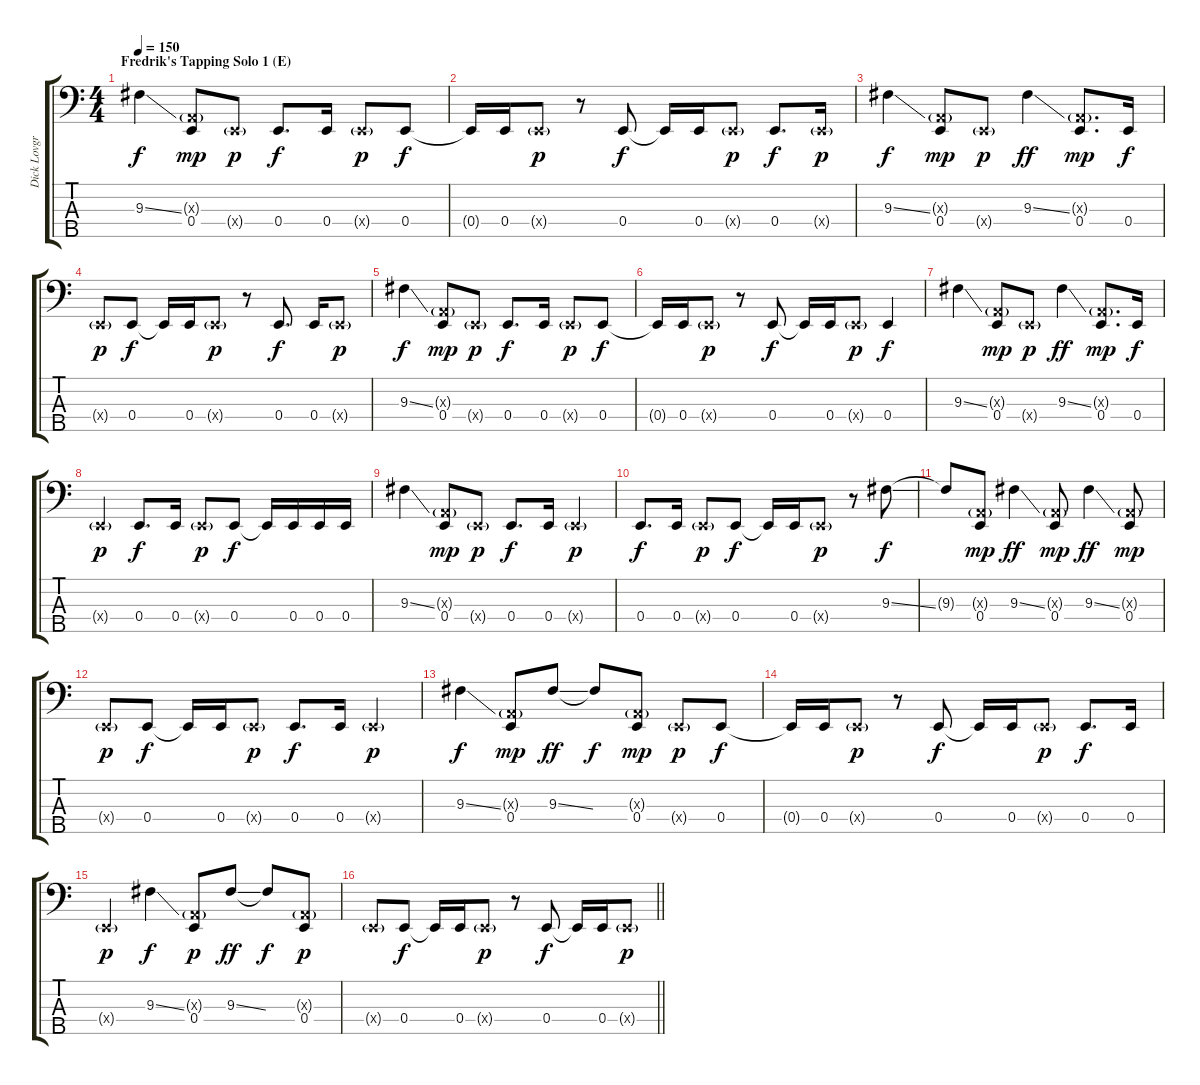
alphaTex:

\track ("Dick Lovgren (Bass in E)" "Dick Lovgr") {instrument slapbass1}
\staff {score tabs}
\tuning (G2 D2 A1 E1 B0) {hide}
\ts (4 4)
\section ("" "Fredrik's Tapping Solo 1 (E)")
\tempo 150
\clef f4
\ks c
9.3{ss}.4{dy f} (0.3{g x} 0.4).8{dy mp} 0.4{g x}.8{dy p} 0.4.8{d dy f} 0.4.16 0.4{g x}.8{dy p} 0.4.8{dy f} |
0.4{t}.16 0.4.16 0.4{g x}.8{dy p} r.8 0.4.8{dy f} 0.4{t}.16 0.4.16 0.4{g x}.8{dy p} 0.4.8{d dy f} 0.4{g x}.16{dy p} |
9.3{ss}.4{dy f} (0.3{g x} 0.4).8{dy mp} 0.4{g x}.8{dy p} 9.3{ss}.4{dy ff} (0.3{g x} 0.4).8{d dy mp} 0.4.16{dy f} |
0.4{g x}.8{dy p} 0.4.8{dy f} 0.4{t}.16 0.4.16 0.4{g x}.8{dy p} r.8 0.4.8{d dy f} 0.4.16 0.4{g x}.8{dy p} |
9.3{ss}.4{dy f} (0.3{g x} 0.4).8{dy mp} 0.4{g x}.8{dy p} 0.4.8{d dy f} 0.4.16 0.4{g x}.8{dy p} 0.4.8{dy f} |
0.4{t}.16 0.4.16 0.4{g x}.8{dy p} r.8 0.4.8{dy f} 0.4{t}.16 0.4.16 0.4{g x}.8{dy p} 0.4.4{dy f} |
9.3{ss}.4 (0.3{g x} 0.4).8{dy mp} 0.4{g x}.8{dy p} 9.3{ss}.4{dy ff} (0.3{g x} 0.4).8{d dy mp} 0.4.16{dy f} |
0.4{g x}.4{dy p} 0.4.8{d dy f} 0.4.16 0.4{g x}.8{dy p} 0.4.8{dy f} 0.4{t}.16 0.4.16 0.4.16 0.4.16 |
9.3{ss}.4 (0.3{g x} 0.4).8{dy mp} 0.4{g x}.8{dy p} 0.4.8{d dy f} 0.4.16 0.4{g x}.4{dy p} |
0.4.8{d dy f} 0.4.16 0.4{g x}.8{dy p} 0.4.8{dy f} 0.4{t}.16 0.4.16 0.4{g x}.8{dy p} r.8 9.3{ss}.8{dy f} |
9.3{t}.8 (0.3{g x} 0.4).8{dy mp} 9.3{ss}.4{dy ff} (0.3{g x} 0.4).8{dy mp} 9.3{ss}.4{dy ff} (0.3{g x} 0.4).8{dy mp} |
0.4{g x}.8{dy p} 0.4.8{dy f} 0.4{t}.16 0.4.16 0.4{g x}.8{dy p} 0.4.8{d dy f} 0.4.16 0.4{g x}.4{dy p} |
9.3{ss}.4{dy f} (0.3{g x} 0.4).8{dy mp} 9.3{ss}.8{dy ff} 9.3{t}.8{dy f} (0.3{g x} 0.4).8{dy mp} 0.4{g x}.8{dy p} 0.4.8{dy f} |
0.4{t}.16 0.4.16 0.4{g x}.8{dy p} r.8 0.4.8{dy f} 0.4{t}.16 0.4.16 0.4{g x}.8{dy p} 0.4.8{d dy f} 0.4.16 |
0.4{g x}.4{dy p} 9.3{ss}.4{dy f} (0.3{g x} 0.4).8{dy p} 9.3{ss}.8{dy ff} 9.3{t}.8{dy f} (0.3{g x} 0.4).8{dy p} |
\barLineRight lightlight
0.4{g x}.8 0.4.8{dy f} 0.4{t}.16 0.4.16 0.4{g x}.8{dy p} r.8 0.4.8{dy f} 0.4{t}.16 0.4.16 0.4{g x}.8{dy p}
